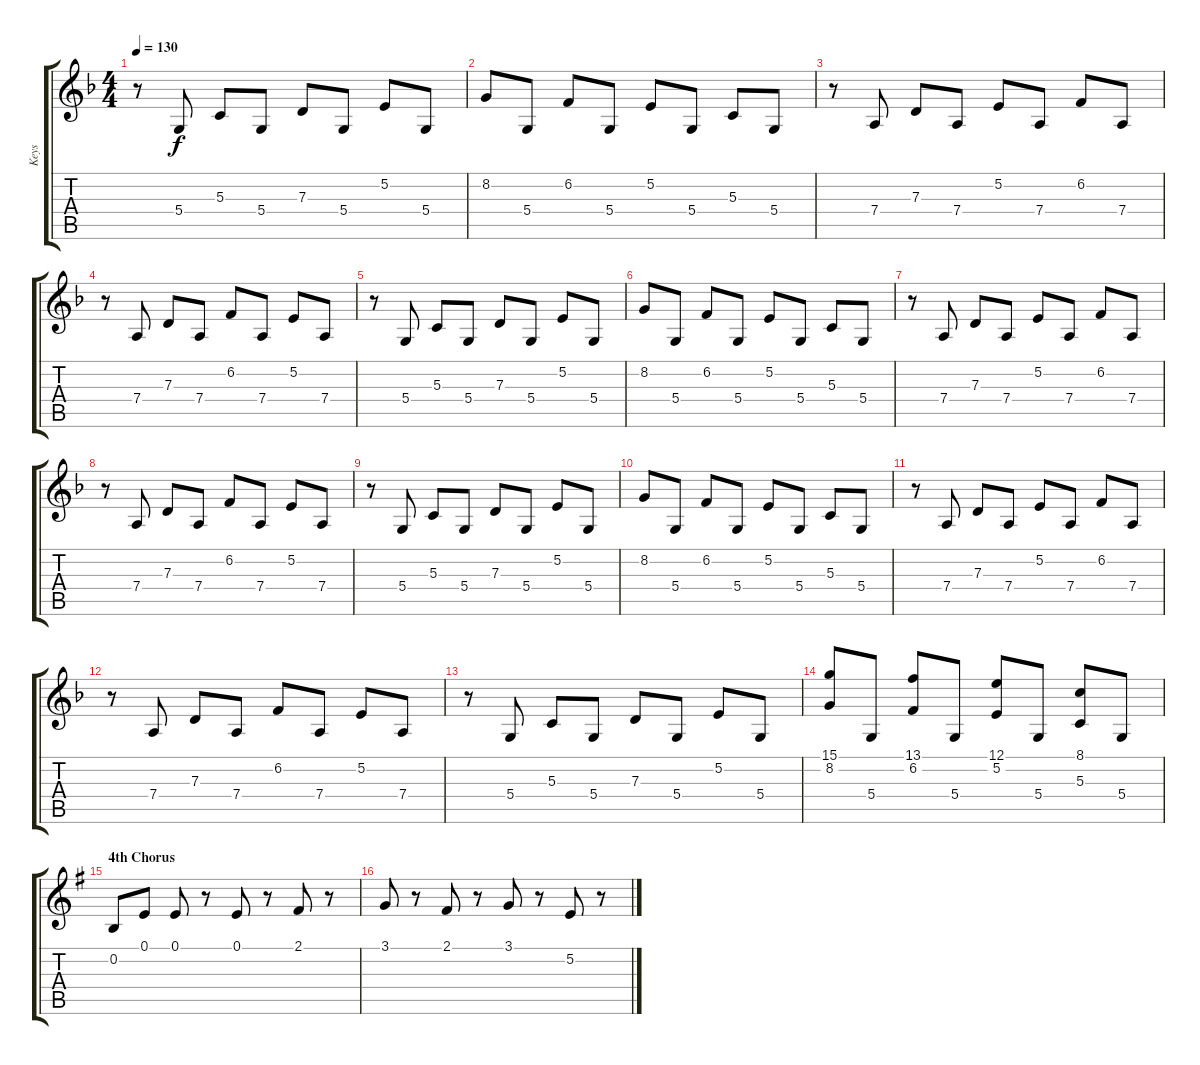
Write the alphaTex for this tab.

\track ("Keys" "Keys") {instrument lead2sawtooth}
\staff {score tabs}
\tuning (E4 B3 G3 D3 A2 E2) {hide}
\ts (4 4)
\tempo 130
\clef g2
\ks dminor
r.8{dy f} 5.4.8 5.3.8 5.4.8 7.3.8 5.4.8 5.2.8 5.4.8 |
8.2.8 5.4.8 6.2.8 5.4.8 5.2.8 5.4.8 5.3.8 5.4.8 |
r.8 7.4.8 7.3.8 7.4.8 5.2.8 7.4.8 6.2.8 7.4.8 |
r.8 7.4.8 7.3.8 7.4.8 6.2.8 7.4.8 5.2.8 7.4.8 |
r.8 5.4.8 5.3.8 5.4.8 7.3.8 5.4.8 5.2.8 5.4.8 |
8.2.8 5.4.8 6.2.8 5.4.8 5.2.8 5.4.8 5.3.8 5.4.8 |
r.8 7.4.8 7.3.8 7.4.8 5.2.8 7.4.8 6.2.8 7.4.8 |
r.8 7.4.8 7.3.8 7.4.8 6.2.8 7.4.8 5.2.8 7.4.8 |
r.8 5.4.8 5.3.8 5.4.8 7.3.8 5.4.8 5.2.8 5.4.8 |
8.2.8 5.4.8 6.2.8 5.4.8 5.2.8 5.4.8 5.3.8 5.4.8 |
r.8 7.4.8 7.3.8 7.4.8 5.2.8 7.4.8 6.2.8 7.4.8 |
r.8 7.4.8 7.3.8 7.4.8 6.2.8 7.4.8 5.2.8 7.4.8 |
r.8 5.4.8 5.3.8 5.4.8 7.3.8 5.4.8 5.2.8 5.4.8 |
(15.1 8.2).8{volume 16 instrument lead2sawtooth} 5.4.8 (13.1 6.2).8 5.4.8 (12.1 5.2).8 5.4.8 (8.1 5.3).8 5.4.8 |
\section ("" "4th Chorus")
\ks eminor
0.2.8{volume 16 instrument lead2sawtooth} 0.1.8 0.1.8 r.8 0.1.8 r.8 2.1.8 r.8 |
3.1.8 r.8 2.1.8 r.8 3.1.8 r.8 5.2.8 r.8
